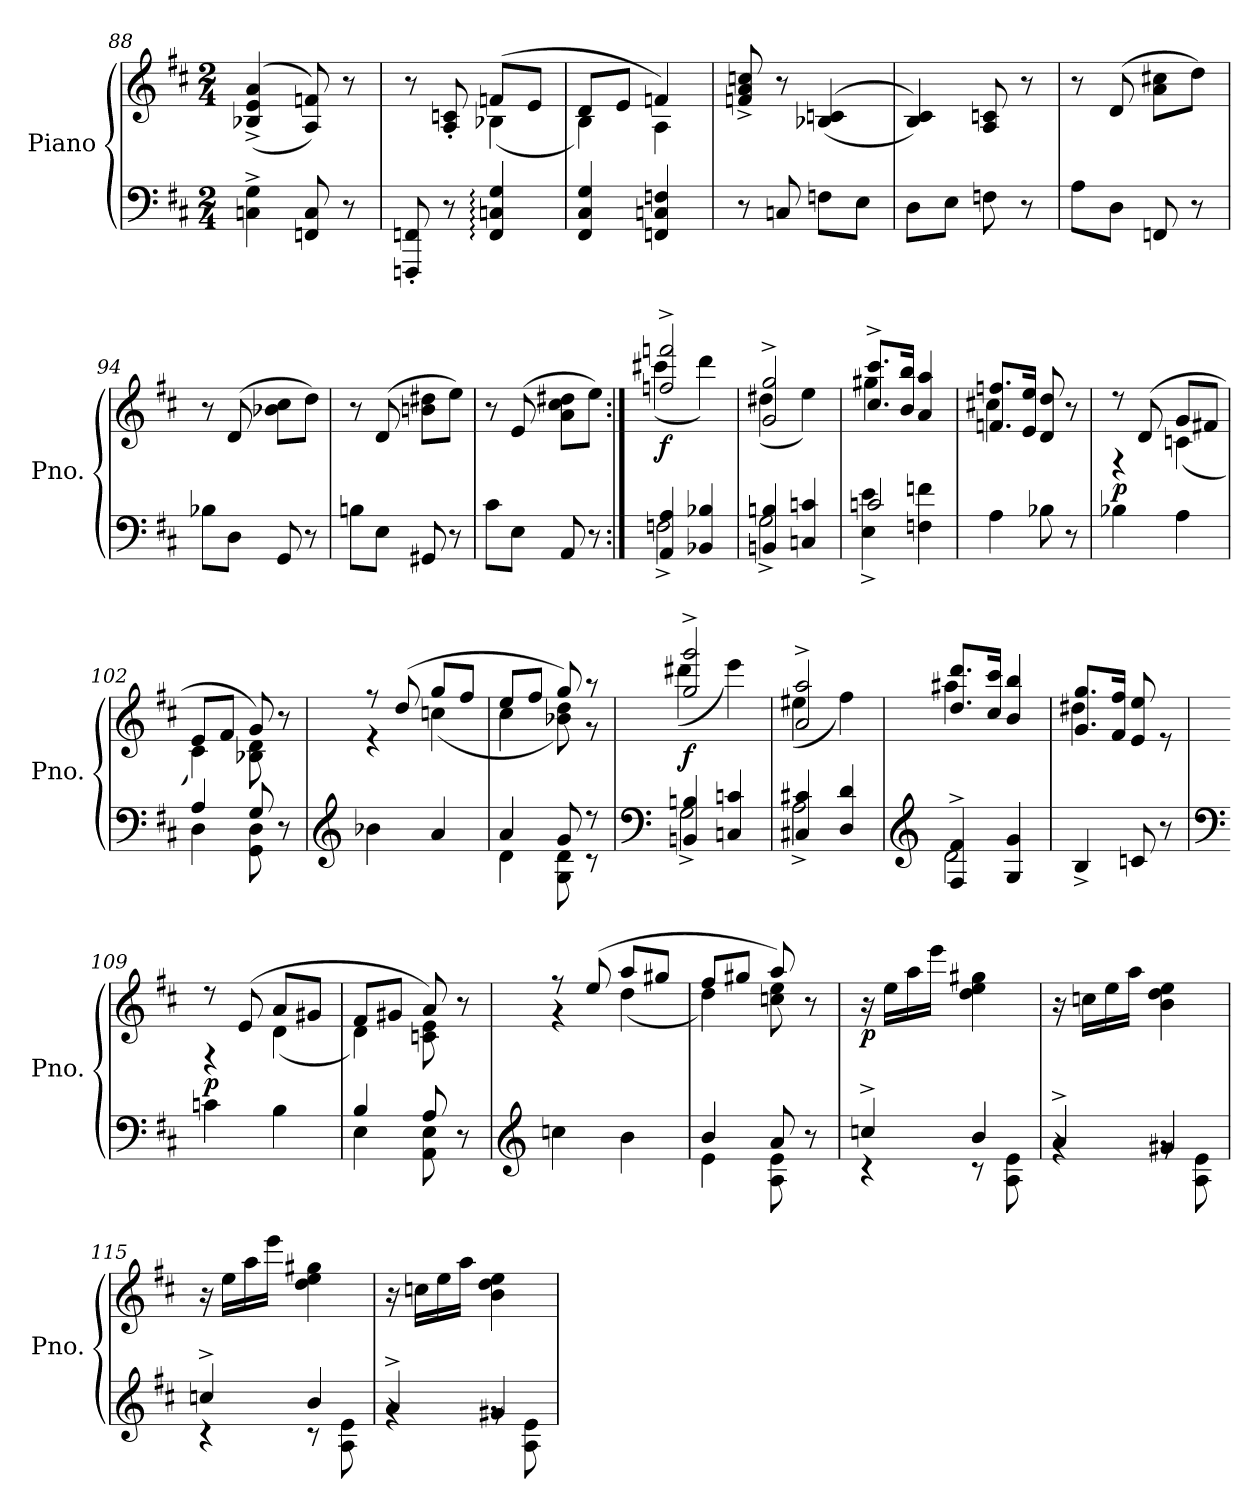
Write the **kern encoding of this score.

**kern	**kern	**dynam
*part1	*part1	*part1
*staff2	*staff1	*staff1/2
*I"Piano	*	*
*I'Pno.	*	*
!!LO:LB:g=z
*clefF4	*clefG2	*
*k[f#c#]	*k[f#c#]	*
*M2/4	*M2/4	*
=88	=88	=88
4Cn\^ 4G\^	(>(4B-X/^ 4e/^ 4a/^	.
8FFn/ 8C/	8A/ 8fn/))	.
8r	8r	.
=89	=89	=89
*	*^	*
8FFFn/' 8FFn/'	8r	4ryy	.
8r	8A/' 8cn/'	.	.
4FF/: 4Cn/: 4G/:	(8fn/L	(4B-X\	.
.	8e/J	.	.
=90	=90	=90	=90
4FF#/ 4C#/ 4G/	8d/L	4B\)	.
.	8e/J	.	.
4FFn/ 4Cn/ 4Fn/	4fn/)	4A\	.
*	*v	*v	*
=91	=91	=91
8r	8fn/^ 8a/^ 8ccn/^	.
8Cn/	8r	.
8Fn\L	(>(4B-X/ 4cn/	.
8E\J	.	.
=92	=92	=92
8D\L	4B/ 4c#/))	.
8E\J	.	.
8Fn\	8A/ 8cn/	.
8r	8r	.
=93	=93	=93
8A\L	8r	.
8D\J	(8d/	.
8FFn/	8a\ 8cc#X\L	.
8r	8dd\J)	.
=94	=94	=94
8B-X\L	8r	.
8D\J	(8d/	.
8GG/	8b-X\ 8cc#\L	.
8r	8dd\J)	.
!!LO:LB:g=z
=95	=95	=95
8Bn\L	8r	.
8E\J	(8d/	.
8GG#X/	8bn\ 8dd#X\L	.
8r	8ee\J)	.
=96	=96	=96
8c#\L	8r	.
8E\J	(8e/	.
8AA/	8a\ 8cc#\ 8dd#X\L	.
8r	8ee\J)	.
=97:|!	=97:|!	=97:|!
*^	*^	*
!	!	!	!	!LO:DY:b
4AA/ 4A/	2Fn^\	2ffn/^ 2fffn/^	(4ccc#X\	f
4BB-X/ 4B-X/	.	.	4ddd\)	.
=98	=98	=98	=98	=98
4BBn/ 4Bn/	2G^\	2g/^ 2gg/^	(4dd#X\	.
4Cn/ 4cn/	.	.	4ee\)	.
=99	=99	=99	=99	=99
2cn/	4E\^ 4e\^	8.cc#/^ 8.ccc#/^L	(>4gg#X\	.
.	.	16b/ 16bb/Jk	.	.
.	4Fn\ 4fn\)	(4a/ 4aa/	4ryy	.
*v	*v	*	*	*
=100	=100	=100	=100
4A\	8.fn/ 8.ffn/L	(4cc#X\	.
.	16e/ 16ee/Jk	.	.
8B-X\)	(8d/ 8dd/	4ryy	.
8r	8r	.	.
!!LO:LB:g=z	!!
=101	=101	=101	=101
!	!	!	!LO:DY:b
4B-X\	8r	4r	p
.	(8d/	.	.
4A\	8g/L	(4cn\	.
.	8f#X/J	.	.
=102	=102	=102	=102
*^	*	*	*
4A/	4D\	8e/L	4c#\)	.
.	.	8f#/J	.	.
8G/	8GG\ 8D\	8g/)	8B-X\ 8d\	.
8r	8ryy	8r	8ryy	.
*v	*v	*	*	*
=103	=103	=103	=103
*clefG2	*	*	*
4b-X\	8r	4r	.
.	(8dd/	.	.
4a/	8gg/L	(4ccn\	.
.	8ff#/J	.	.
=104	=104	=104	=104
*^	*	*	*
4a/	4d\	8ee/L	4cc#\	.
.	.	8ff#/J	.	.
8g/	8G\ 8d\	8gg/)	8b-X\ 8dd\)	.
8r	8r	8r	8r	.
=105	=105	=105	=105	=105
*clefF4	*	*	*	*
!	!	!	!	!LO:DY:b
4BBn/ 4Bn/	2G^\	2gg/^ 2ggg/^	(4ddd#X\	f
4Cn/ 4cn/	.	.	4eee\)	.
=106	=106	=106	=106	=106
4C#X/ 4c#X/	2A^\	2a/^ 2aa/^	(4ee#X\	.
4D/ 4d/	.	.	4ff#\)	.
!!LO:PB:g=z	!!
=107	=107	=107	=107	=107
*clefG2	*	*	*	*
4F#/^ 4f#/^	2d\	8.dd/ 8.ddd/L	(4aa#X\	.
.	.	16cc#/ 16ccc#/Jk	.	.
4G/ 4g/)	.	(4b/ 4bb/	4ryy	.
*v	*v	*	*	*
=108	=108	=108	=108
4B^/	8.g/ 8.gg/L	(>4dd#X\	.
.	16f#/ 16ff#/Jk	.	.
8cn/)	(8e/ 8ee/	4ryy	.
8r	8re	.	.
=109	=109	=109	=109
*clefF4	*	*	*
!	!	!	!LO:DY:b
4cn\	8r	4r	p
.	(8e/	.	.
4B\	8a/L	(4d\	.
.	8g#X/J	.	.
=110	=110	=110	=110
*^	*	*	*
4B/	4E\	8f#/L	4d\)	.
.	.	8g#X/J	.	.
8A/	8AA\ 8E\	8a/)	8cn\ 8e\	.
8r	8ryy	8r	8ryy	.
*v	*v	*	*	*
=111	=111	=111	=111
*clefG2	*	*	*
4ccn\	8r	4r	.
.	(8ee/	.	.
4b\	8aa/L	(4dd\	.
.	8gg#X/J	.	.
=112	=112	=112	=112
*^	*	*	*
4b/	4e\	8ff#/L	4dd\)	.
.	.	8gg#X/J	.	.
8a/	8A\ 8e\	8aa/)	8ccn\ 8ee\	.
8r	8ryy	8r	8ryy	.
!!LO:LB:g=z
=113	=113	=113	=113	=113
!	!	!	!	!LO:DY:b
*	*	*v	*v	*
4ccn^/	4r	16r	p
.	.	16ee\LL	.
.	.	16aa\	.
.	.	16eee\JJ	.
4b/	8r	4dd\ 4ee\ 4gg#X\	.
.	8A\ 8e\	.	.
=114	=114	=114	=114
4a^/	4rg	16r	.
.	.	16ccn\LL	.
.	.	16ee\	.
.	.	16aa\JJ	.
4g#X/	8rg	4b\ 4dd\ 4ee\	.
.	8A\ 8e\	.	.
=115	=115	=115	=115
4ccn^/	4r	16r	.
.	.	16ee\LL	.
.	.	16aa\	.
.	.	16eee\JJ	.
4b/	8r	4dd\ 4ee\ 4gg#X\	.
.	8A\ 8e\	.	.
=116	=116	=116	=116
4a^/	4rg	16r	.
.	.	16ccn\LL	.
.	.	16ee\	.
.	.	16aa\JJ	.
4g#X/	8rg	4b\ 4dd\ 4ee\	.
.	8A\ 8e\	.	.
*v	*v	*	*
=	=	=
*-	*-	*-
